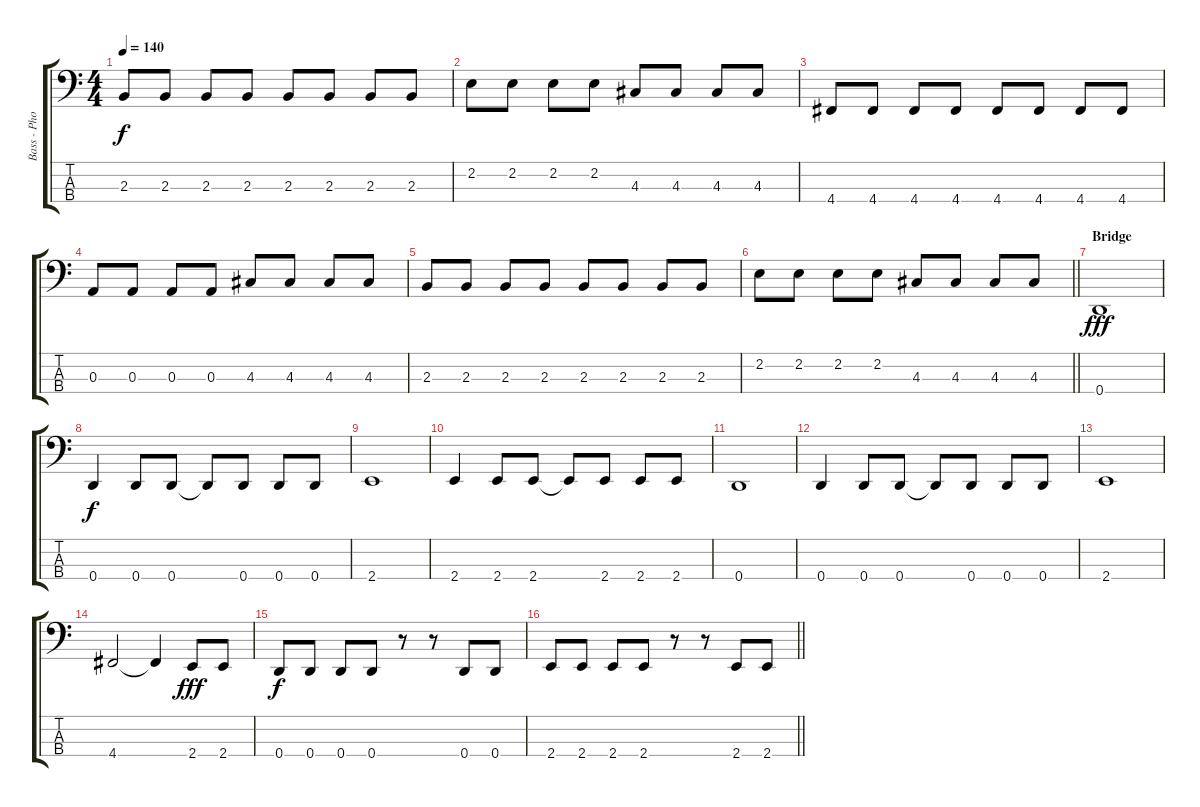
\track ("Bass - Phoenix" "Bass - Pho") {instrument electricbasspick}
\staff {score tabs}
\tuning (G2 D2 A1 D1) {hide}
\ts (4 4)
\tempo 140
\clef f4
\ks c
2.3.8{dy f} 2.3.8 2.3.8 2.3.8 2.3.8 2.3.8 2.3.8 2.3.8 |
2.2.8 2.2.8 2.2.8 2.2.8 4.3.8 4.3.8 4.3.8 4.3.8 |
4.4.8 4.4.8 4.4.8 4.4.8 4.4.8 4.4.8 4.4.8 4.4.8 |
0.3.8 0.3.8 0.3.8 0.3.8 4.3.8 4.3.8 4.3.8 4.3.8 |
2.3.8 2.3.8 2.3.8 2.3.8 2.3.8 2.3.8 2.3.8 2.3.8 |
\barLineRight lightlight
2.2.8 2.2.8 2.2.8 2.2.8 4.3.8 4.3.8 4.3.8 4.3.8 |
\section ("" "Bridge")
0.4.1{dy fff} |
0.4.4{dy f} 0.4.8 0.4.8 0.4{t}.8 0.4.8 0.4.8 0.4.8 |
2.4.1 |
2.4.4 2.4.8 2.4.8 2.4{t}.8 2.4.8 2.4.8 2.4.8 |
0.4.1 |
0.4.4 0.4.8 0.4.8 0.4{t}.8 0.4.8 0.4.8 0.4.8 |
2.4.1 |
4.4.2 4.4{t}.4 2.4.8{dy fff} 2.4.8 |
0.4.8{dy f} 0.4.8 0.4.8 0.4.8 r.8 r.8 0.4.8 0.4.8 |
\barLineRight lightlight
2.4.8 2.4.8 2.4.8 2.4.8 r.8 r.8 2.4.8 2.4.8
